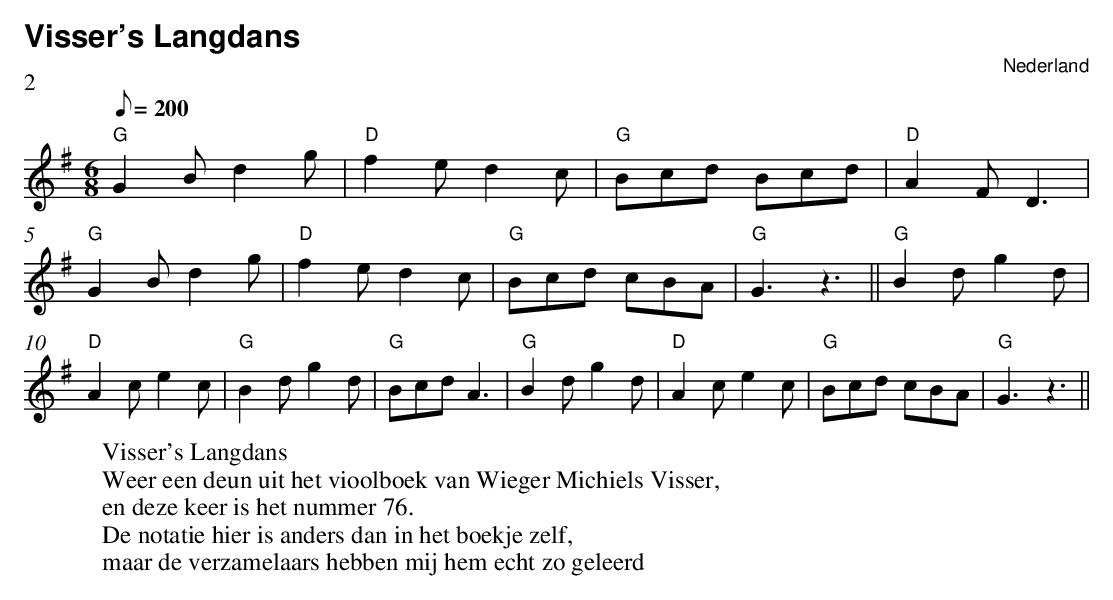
X:1
T:Visser's Langdans
O:Nederland
M:6/8
L:1/8
Q:1/8=200
P:2
K:G
"G"G2B d2g | "D"f2e d2c | "G"Bcd Bcd | "D"A2F D3 |
"G"G2B d2g | "D"f2e d2c | "G"Bcd cBA | "G"G3 z3 ||
"G"B2d g2d | "D"A2c e2c | "G"B2d g2d | "G"Bcd A3 |
"G"B2d g2d | "D"A2c e2c | "G"Bcd cBA | "G"G3 z3 ||
W:Visser's Langdans
W:Weer een deun uit het vioolboek van Wieger Michiels Visser,
W:en deze keer is het nummer 76.
W:De notatie hier is anders dan in het boekje zelf,
W: maar de verzamelaars hebben mij hem echt zo geleerd
